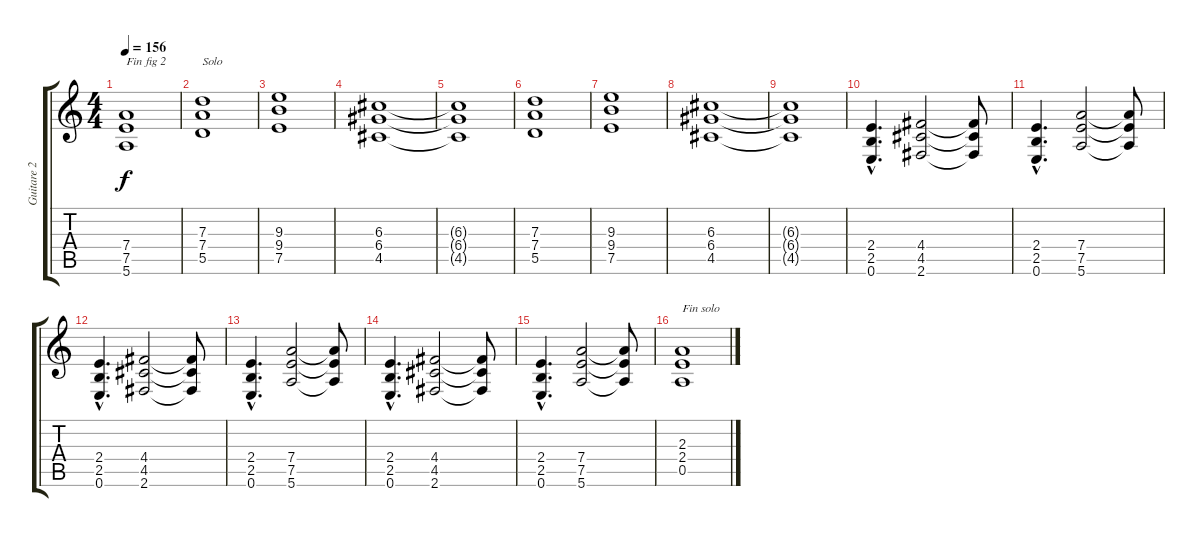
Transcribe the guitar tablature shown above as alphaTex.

\track ("Guitare 2" "Guitare 2") {instrument distortionguitar}
\staff {score tabs}
\tuning (E4 B3 G3 D3 A2 E2) {hide}
\ts (4 4)
\tempo 156
\clef g2
\ks c
(7.4{t} 7.5{t} 5.6{t}).1{txt "Fin fig 2" dy f} |
(7.3 7.4 5.5).1{txt "Solo"} |
(9.3 9.4 7.5).1 |
(6.3 6.4 4.5).1 |
(6.3{t} 6.4{t} 4.5{t}).1 |
(7.3 7.4 5.5).1 |
(9.3 9.4 7.5).1 |
(6.3 6.4 4.5).1 |
(6.3{t} 6.4{t} 4.5{t}).1 |
(2.4{hac} 2.5{hac} 0.6{hac}).4{d} (4.4 4.5 2.6).2 (4.4{t} 4.5{t} 2.6{t}).8 |
(2.4{hac} 2.5{hac} 0.6{hac}).4{d} (7.4 7.5 5.6).2 (7.4{t} 7.5{t} 5.6{t}).8 |
(2.4{hac} 2.5{hac} 0.6{hac}).4{d} (4.4 4.5 2.6).2 (4.4{t} 4.5{t} 2.6{t}).8 |
(2.4{hac} 2.5{hac} 0.6{hac}).4{d} (7.4 7.5 5.6).2 (7.4{t} 7.5{t} 5.6{t}).8 |
(2.4{hac} 2.5{hac} 0.6{hac}).4{d} (4.4 4.5 2.6).2 (4.4{t} 4.5{t} 2.6{t}).8 |
(2.4{hac} 2.5{hac} 0.6{hac}).4{d} (7.4 7.5 5.6).2 (7.4{t} 7.5{t} 5.6{t}).8 |
(2.3 2.4 0.5).1{txt "Fin solo"}
